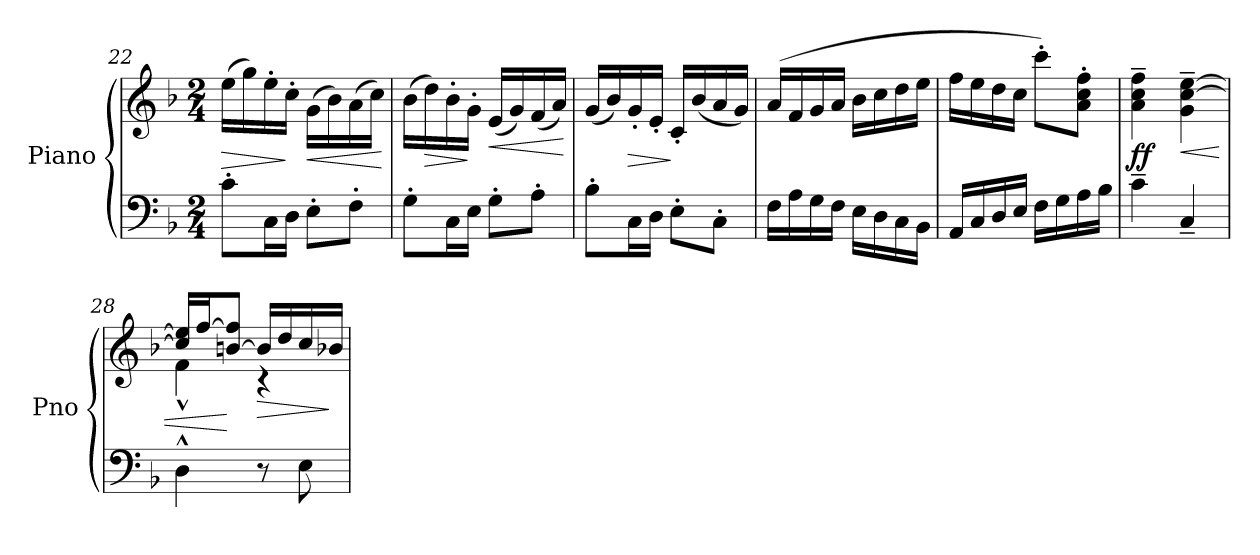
**kern	**kern	**dynam
*part1	*part1	*part1
*staff2	*staff1	*staff1/2
*I"Piano	*	*
*I'Pno	*	*
*clefF4	*clefG2	*
*k[b-]	*k[b-]	*
*F:	*F:	*
*M2/4	*M2/4	*
=22	=22	=22
!	!	!LO:HP:b
8c'\L	(16ee\LL	>
.	16gg\)	.
16C\L	16ee'\	.
16D\JJ	16cc'\JJ	]
!	!	!LO:HP:b
8E'\L	(16g\LL	<
.	16b-\)	.
8F'\J	(16a\	.
.	16cc\JJ)	.
.	.	[
=23	=23	=23
8G'\L	(16b-\LL	.
!	!	!LO:HP:b
.	16dd\)	>
16C\L	16b-'\	.
16E\JJ	16g'\JJ	]
!	!	!LO:HP:b
8G'\L	(16e/LL	<
.	16g/)	.
8A'\J	(16f/	.
.	16a/JJ)	.
.	.	[
=24	=24	=24
8B-'\L	(16g/LL	.
.	16b-/)	.
!	!	!LO:HP:b
16C\L	16g'/	>
16D\JJ	16e'/JJ	.
8E'\L	16c'/LL	]
.	(16b-/	.
8C'\J	16a/	.
.	16g/JJ)	.
!!LO:PB:g=z
=25	=25	=25
16F\LL	(16a/LL	.
16A\	16f/	.
16G\	16g/	.
16F\JJ	16a/JJ	.
16E\LL	16b-\LL	.
16D\	16cc\	.
16C\	16dd\	.
16BB-\JJ	16ee\JJ	.
=26	=26	=26
16AA/LL	16ff\LL	.
16C/	16ee\	.
16D/	16dd\	.
16E/JJ	16cc\JJ	.
16F\LL	8ccc'\L)	.
16G\	.	.
16A\	8a\' 8cc\' 8ff\'J	.
16B-\JJ	.	.
=27	=27	=27
!	!	!LO:DY:b
4c~\	4a\~ 4cc\~ 4ff\~	ff
!	!	!LO:HP:b
4C~/	4g\~ [4cc\~ [4ee\~	<
=28	=28	=28
*	*^	*
4D^^\	16cc/] 16ee/]LL	4f^^\	.
.	[16ff/J	.	.
.	[8bn/ 8ff/]J	.	[
!	!	!	!LO:HP:b
8r	16b/LL]	4rc	>
.	16dd/	.	.
8E\	16cc/	.	.
.	16b-X/JJ	.	]
*	*v	*v	*
=	=	=
*-	*-	*-
